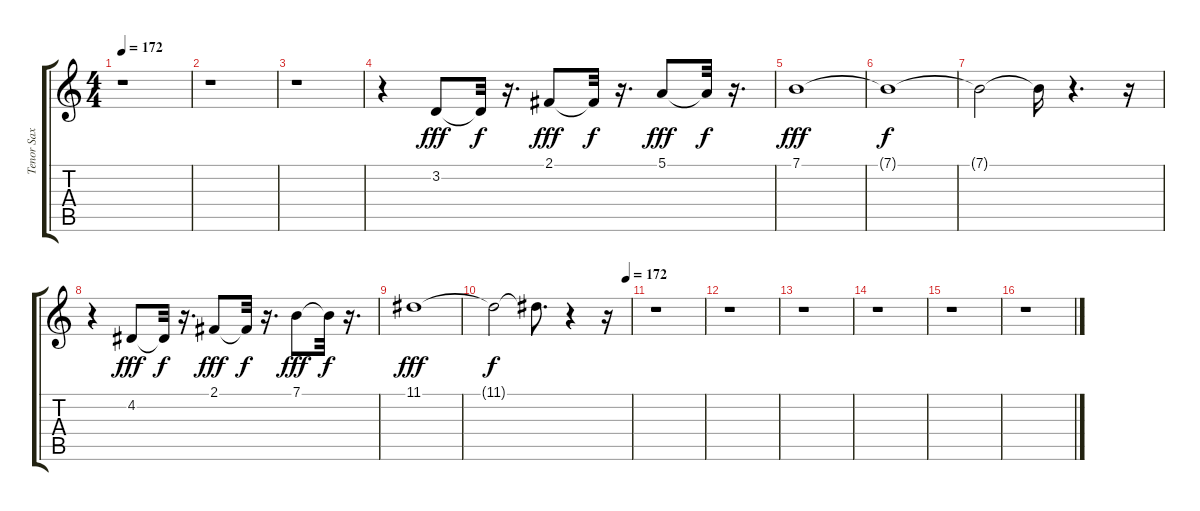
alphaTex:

\track ("Tenor Sax" "Tenor Sax") {instrument synthbrass2}
\staff {score tabs}
\tuning (E4 B3 G3 D3 A2 E2) {hide}
\ts (4 4)
\tempo 172
\clef g2
\ks c
r.1{dy f} |
r.1 |
r.1 |
r.4 3.2.8{dy fff} 3.2{t}.32{dy f} r.16{d} 2.1.8{dy fff} 2.1{t}.32{dy f} r.16{d} 5.1.8{dy fff} 5.1{t}.32{dy f} r.16{d} |
7.1.1{dy fff} |
7.1{t}.1{dy f} |
7.1{t}.2 7.1{t}.16 r.4{d} r.16 |
r.4 4.2.8{dy fff} 4.2{t}.32{dy f} r.16{d} 2.1.8{dy fff} 2.1{t}.32{dy f} r.16{d} 7.1.8{dy fff} 7.1{t}.32{dy f} r.16{d} |
11.1.1{dy fff} |
\tempo (172 0.96875)
11.1{t}.2{dy f} 11.1{t}.8{d} r.4 r.16 |
r.1 |
r.1 |
r.1 |
r.1 |
r.1 |
r.1
